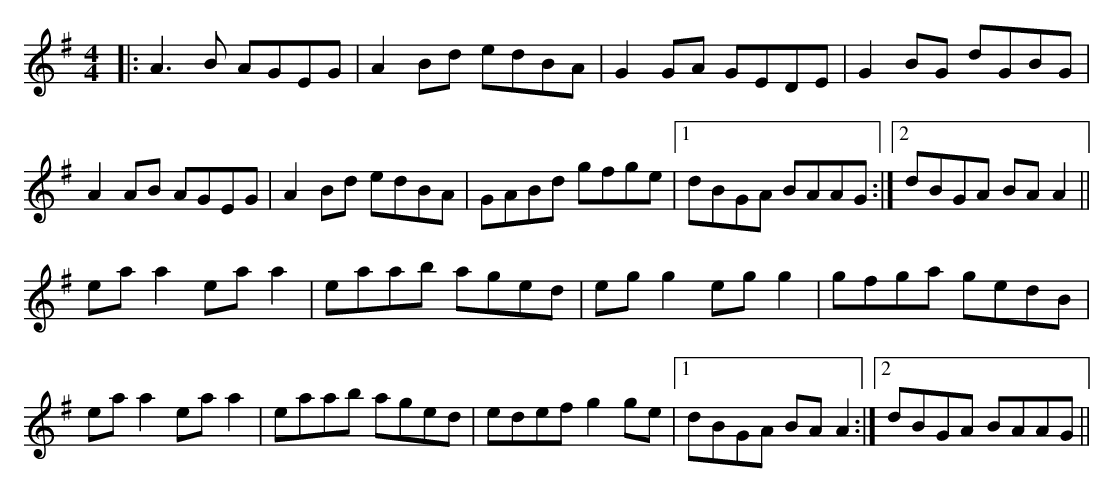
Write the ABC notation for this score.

X:1
M:4/4
K:Ador
|:A3B AGEG|A2 Bd edBA|G2 GA GEDE|G2 BG dGBG|
A2 AB AGEG|A2 Bd edBA|GABd gfge|1 dBGA BAAG:|2 dBGA BAA2||
ea a2 ea a2|eaab aged|eg g2 eg g2|gfga gedB|
ea a2 ea a2|eaab aged|edef g2 ge|1 dBGA BAA2:|2 dBGA BAAG||
